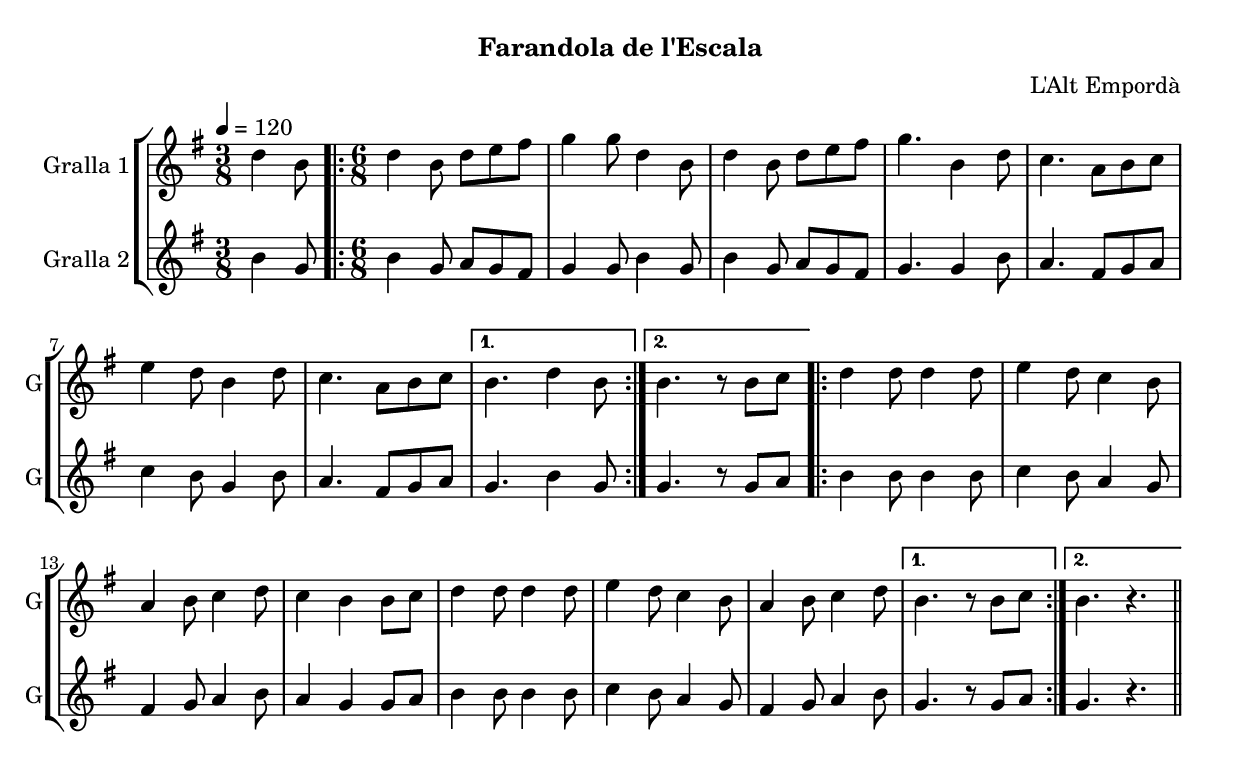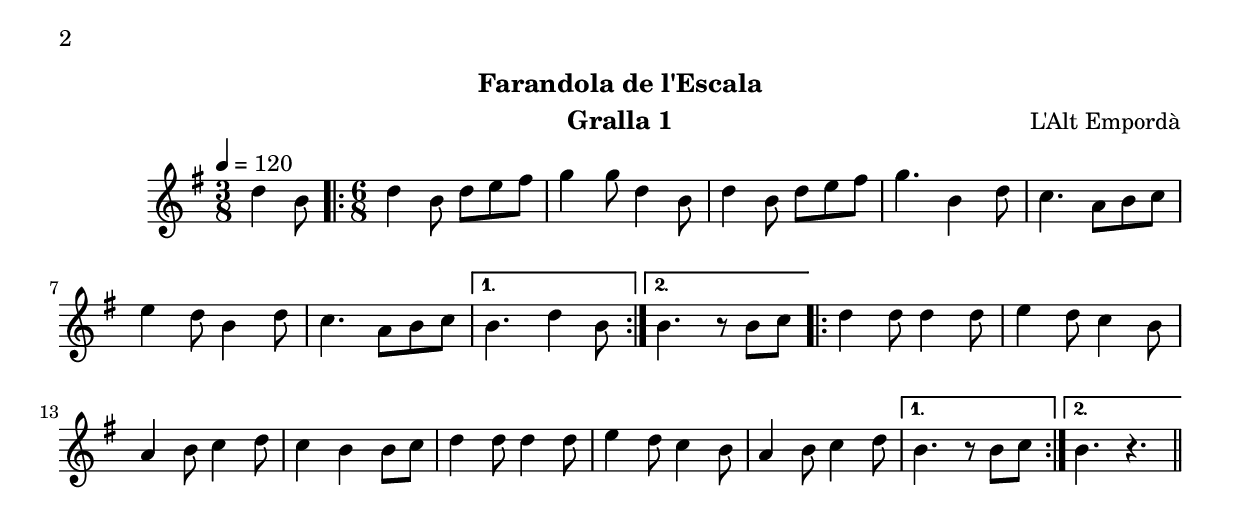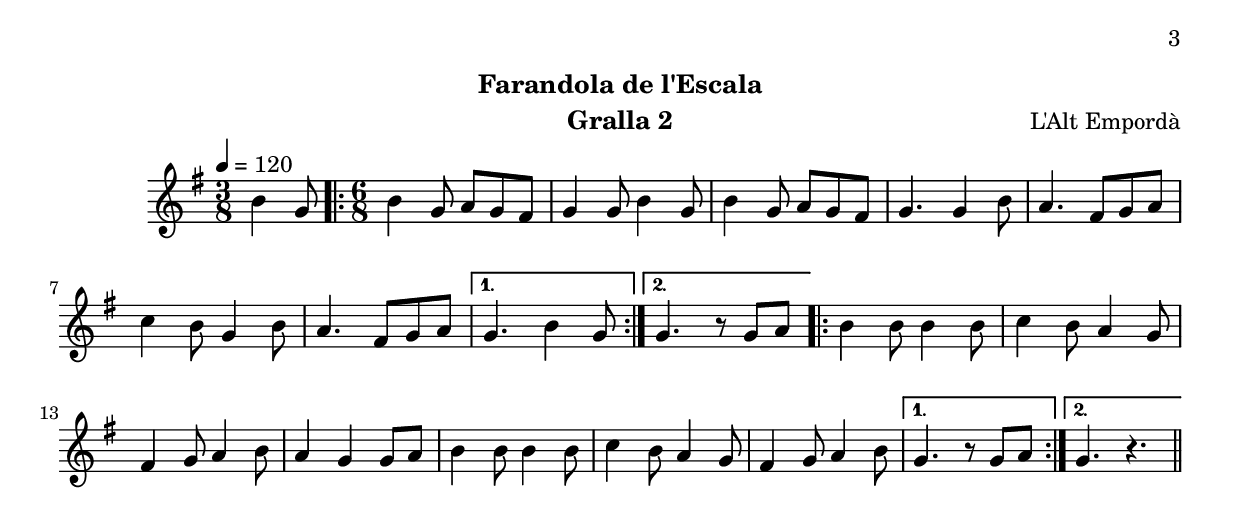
\version "2.16.0"

\header {
  dedication=""
  title="  "
  subtitle="Farandola de l'Escala"
  subsubtitle=""
  poet=""
  meter=""
  piece=""
  composer="L'Alt Empordà"
  arranger=""
  opus=""
  instrument=""
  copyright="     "
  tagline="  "
}

liniaroAa =
\relative d''
{
  \tempo 4=120
  \clef treble
  \key g \major
  \time 3/8
  d4 b8  |
  \time 6/8   \repeat volta 2 { d4 b8 d e fis  |
  g4 g8 d4 b8  |
  d4 b8 d e fis  |
  %05
  g4. b,4 d8  |
  c4. a8 b c  |
  e4 d8 b4 d8  |
  c4. a8 b c }
  \alternative { { b4. d4 b8 }
  %10
  { b4. r8 b c } }
  \repeat volta 2 { d4 d8 d4 d8  |
  e4 d8 c4 b8  |
  a4 b8 c4 d8  |
  c4 b b8 c  |
  %15
  d4 d8 d4 d8  |
  e4 d8 c4 b8  |
  a4 b8 c4 d8 }
  \alternative { { b4. r8 b c }
  { b4. r } } \bar "||"
}

liniaroAb =
\relative b'
{
  \tempo 4=120
  \clef treble
  \key g \major
  \time 3/8
  b4 g8  |
  \time 6/8   \repeat volta 2 { b4 g8 a g fis  |
  g4 g8 b4 g8  |
  b4 g8 a g fis  |
  %05
  g4. g4 b8  |
  a4. fis8 g a  |
  c4 b8 g4 b8  |
  a4. fis8 g a }
  \alternative { { g4. b4 g8 }
  %10
  { g4. r8 g a } }
  \repeat volta 2 { b4 b8 b4 b8  |
  c4 b8 a4 g8  |
  fis4 g8 a4 b8  |
  a4 g g8 a  |
  %15
  b4 b8 b4 b8  |
  c4 b8 a4 g8  |
  fis4 g8 a4 b8 }
  \alternative { { g4. r8 g a }
  { g4. r } } \bar "||"
}

\bookpart {
  \score {
    \new StaffGroup {
      \override Score.RehearsalMark #'self-alignment-X = #LEFT
      <<
        \new Staff \with {instrumentName = #"Gralla 1" shortInstrumentName = #"G"} \liniaroAa
        \new Staff \with {instrumentName = #"Gralla 2" shortInstrumentName = #"G"} \liniaroAb
      >>
    }
    \layout {}
  }\score { \unfoldRepeats
    \new StaffGroup {
      \override Score.RehearsalMark #'self-alignment-X = #LEFT
      <<
        \new Staff \with {instrumentName = #"Gralla 1" shortInstrumentName = #"G"} \liniaroAa
        \new Staff \with {instrumentName = #"Gralla 2" shortInstrumentName = #"G"} \liniaroAb
      >>
    }
    \midi {}
  }
}

\bookpart {
  \header {instrument="Gralla 1"}
  \score {
    \new StaffGroup {
      \override Score.RehearsalMark #'self-alignment-X = #LEFT
      <<
        \new Staff \liniaroAa
      >>
    }
    \layout {}
  }\score { \unfoldRepeats
    \new StaffGroup {
      \override Score.RehearsalMark #'self-alignment-X = #LEFT
      <<
        \new Staff \liniaroAa
      >>
    }
    \midi {}
  }
}

\bookpart {
  \header {instrument="Gralla 2"}
  \score {
    \new StaffGroup {
      \override Score.RehearsalMark #'self-alignment-X = #LEFT
      <<
        \new Staff \liniaroAb
      >>
    }
    \layout {}
  }\score { \unfoldRepeats
    \new StaffGroup {
      \override Score.RehearsalMark #'self-alignment-X = #LEFT
      <<
        \new Staff \liniaroAb
      >>
    }
    \midi {}
  }
}

